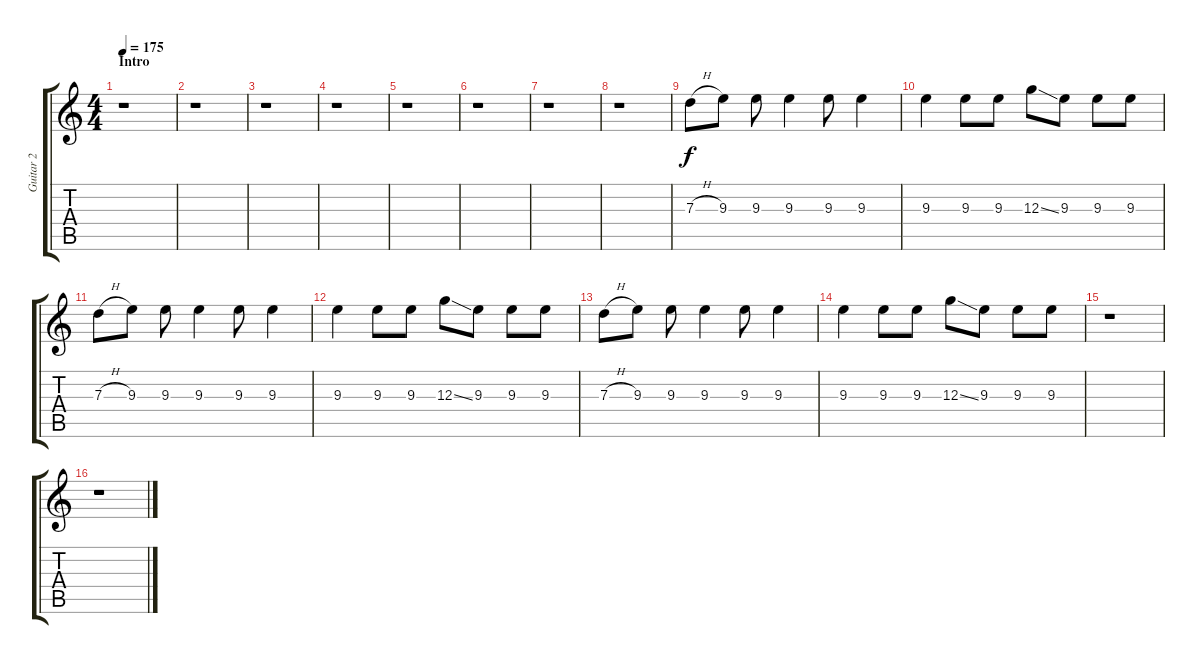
\track ("Guitar 2" "Guitar 2") {instrument distortionguitar}
\staff {score tabs}
\tuning (E4 B3 G3 D3 A2 E2) {hide}
\ts (4 4)
\section ("" "Intro")
\tempo 175
\clef g2
\ks c
r.1{dy f instrument distortionguitar} |
r.1 |
r.1 |
r.1 |
r.1 |
r.1 |
r.1 |
r.1 |
7.3{h}.8 9.3.8 9.3.8 9.3.4 9.3.8 9.3.4 |
9.3.4 9.3.8 9.3.8 12.3{ss}.8 9.3.8 9.3.8 9.3.8 |
7.3{h}.8 9.3.8 9.3.8 9.3.4 9.3.8 9.3.4 |
9.3.4 9.3.8 9.3.8 12.3{ss}.8 9.3.8 9.3.8 9.3.8 |
7.3{h}.8 9.3.8 9.3.8 9.3.4 9.3.8 9.3.4 |
9.3.4 9.3.8 9.3.8 12.3{ss}.8 9.3.8 9.3.8 9.3.8 |
r.1 |
r.1
